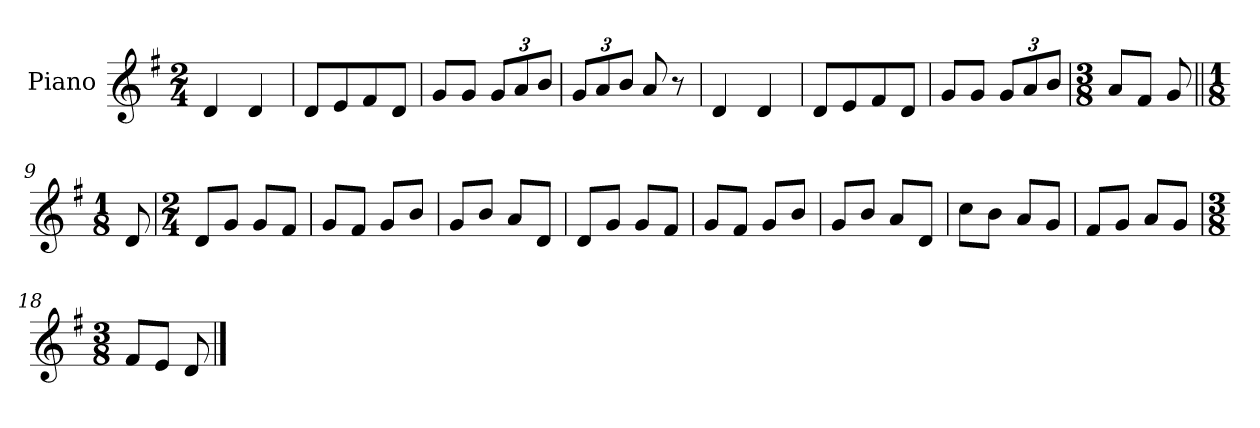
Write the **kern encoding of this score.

**kern
*part1
*staff1
*I"Piano
*I'Pno.
*clefG2
*k[f#]
*M2/4
=1
4d/
4d/
=2
8d/L
8e/
8f#/
8d/J
=3
8g/L
8g/J
*Xbrackettup
12g/L
12a/
12b/J
=4
12g/L
12a/
12b/J
8a/
8r
=5
4d/
4d/
=6
8d/L
8e/
8f#/
8d/J
=7
8g/L
8g/J
12g/L
12a/
12b/J
=8
*M3/8
8a/L
8f#/J
8g/
=9||
*M1/8
8d/
!!LO:LB:g=z
=10
*M2/4
8d/L
8g/J
8g/L
8f#/J
=11
8g/L
8f#/J
8g/L
8b/J
=12
8g/L
8b/J
8a/L
8d/J
=13
8d/L
8g/J
8g/L
8f#/J
=14
8g/L
8f#/J
8g/L
8b/J
=15
8g/L
8b/J
8a/L
8d/J
=16
8cc\L
8b\J
8a/L
8g/J
=17
8f#/L
8g/J
8a/L
8g/J
=18
*M3/8
8f#/L
8e/J
8d/
==
*-
